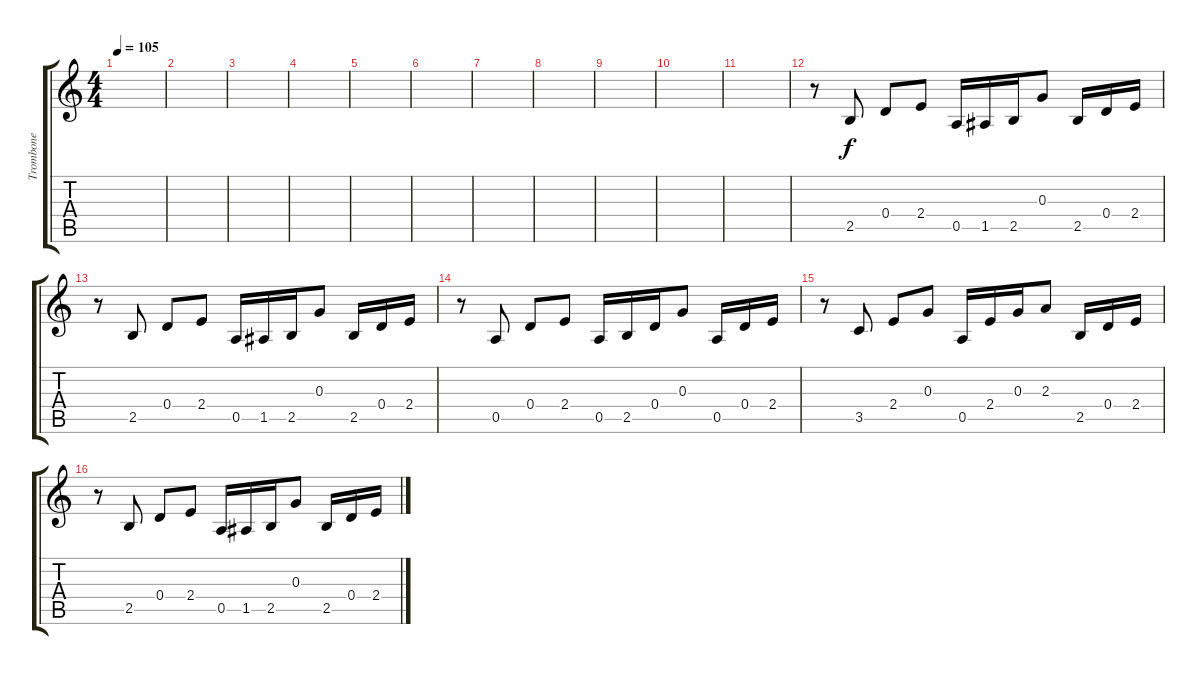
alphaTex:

\track ("Trombone" "Trombone") {instrument distortionguitar}
\staff {score tabs}
\tuning (E4 B3 G3 D3 A2 E2) {hide}
\ts (4 4)
\tempo 105
\clef g2
\ks c
|
|
|
|
|
|
|
|
|
|
|
r.8 2.5.8 0.4.8 2.4.8 0.5.16 1.5.16 2.5.16 0.3.8 2.5.16 0.4.16 2.4.16 |
r.8 2.5.8 0.4.8 2.4.8 0.5.16 1.5.16 2.5.16 0.3.8 2.5.16 0.4.16 2.4.16 |
r.8 0.5.8 0.4.8 2.4.8 0.5.16 2.5.16 0.4.16 0.3.8 0.5.16 0.4.16 2.4.16 |
r.8 3.5.8 2.4.8 0.3.8 0.5.16 2.4.16 0.3.16 2.3.8 2.5.16 0.4.16 2.4.16 |
r.8 2.5.8 0.4.8 2.4.8 0.5.16 1.5.16 2.5.16 0.3.8 2.5.16 0.4.16 2.4.16
